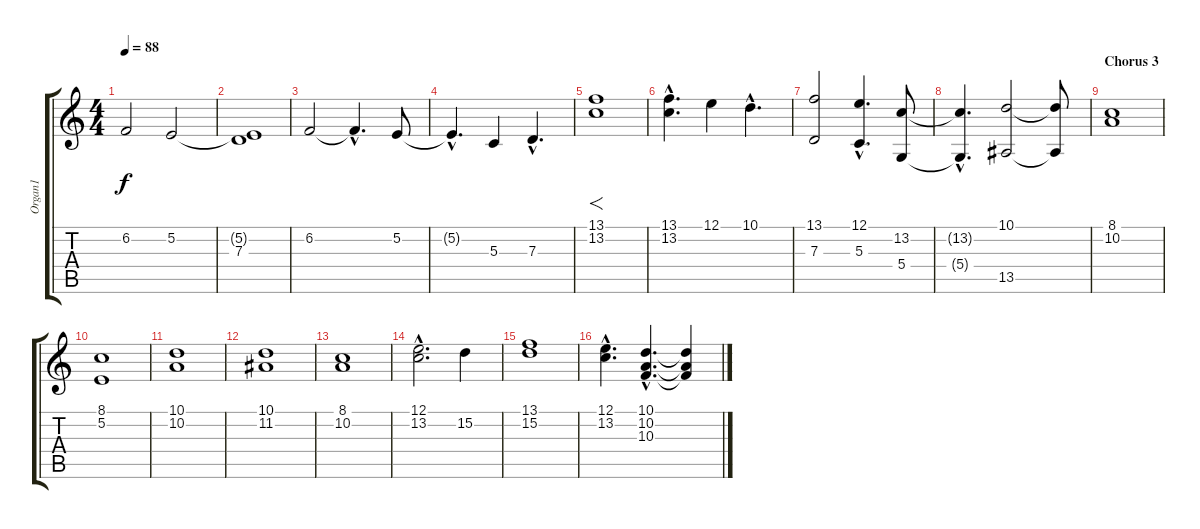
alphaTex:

\track ("Organ1" "Organ1") {instrument reedorgan}
\staff {score tabs}
\tuning (E4 B3 G3 D3 A2 E2) {hide}
\ts (4 4)
\tempo 88
\clef g2
\ks c
6.2.2{dy f} 5.2.2 |
(5.2{t} 7.3).1 |
6.2.2 6.2{hac t}.4{d} 5.2.8 |
5.2{hac t}.4{d} 5.3.4 7.3{hac}.4{d} |
(13.1 13.2).1{f} |
(13.1{hac} 13.2{hac}).4{d} 12.1.4 10.1{hac}.4{d} |
(13.1 7.3).2 (12.1{hac} 5.3{hac}).4{d} (13.2 5.4).8 |
(13.2{hac t} 5.4{hac t}).4{d} (10.1 13.5).2 (10.1{t} 13.5{t}).8 |
\section ("" "Chorus 3")
(8.1 10.2).1 |
(8.1 5.2).1 |
(10.1 10.2).1 |
(10.1 11.2).1 |
(8.1 10.2).1 |
(12.1{hac} 13.2{hac}).2{d} 15.2.4 |
(13.1 15.2).1 |
(12.1{hac} 13.2{hac}).4{d} (10.1{hac} 10.2{hac} 10.3{hac}).4{d} (10.1{t} 10.2{t} 10.3{t}).4
